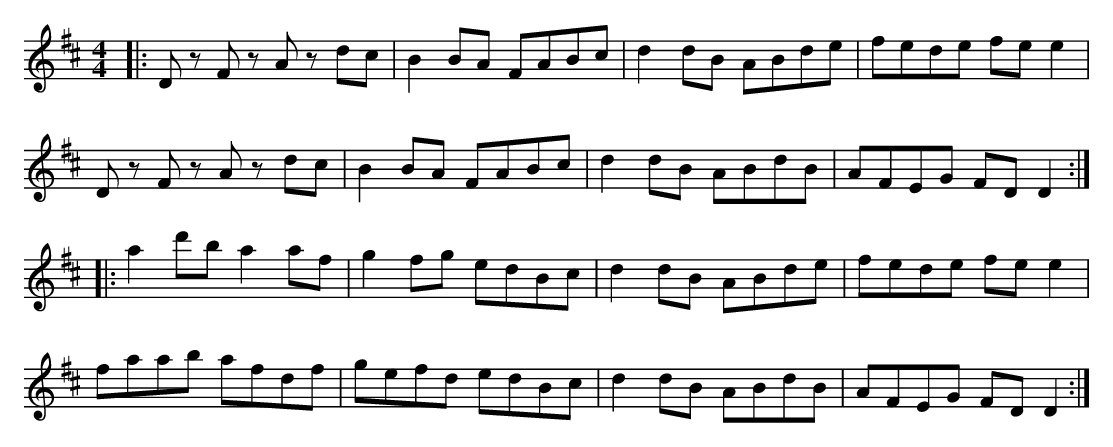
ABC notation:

X:1
M:4/4
K:D
|:Dz Fz Az dc|B2BA FABc|d2dB ABde|fede fee2|
Dz Fz Az dc|B2BA FABc|d2dB ABdB|AFEG FDD2:|
|:a2d'b a2af|g2fg edBc|d2dB ABde|fede fee2|
faab afdf|gefd edBc|d2dB ABdB|AFEG FDD2:|
